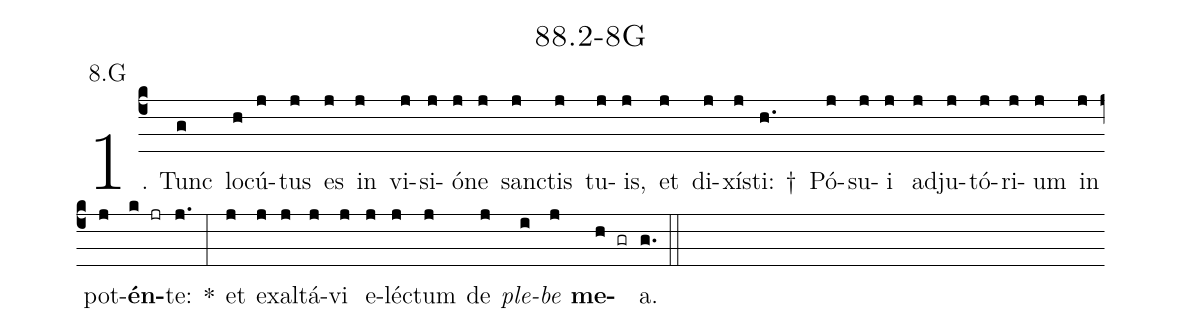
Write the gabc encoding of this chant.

name: 88.2-8G;
annotation: 8.G;
%%
(c4)1. Tunc(g) lo(h)cú(j)tus(j) es(j) in(j) vi(j)si(j)ó(j)ne(j) sanc(j)tis(j) tu(j)is,(j) et(j) di(j)xís(j)ti: †(h.) Pó(j)su(j)i(j) ad(j)ju(j)tó(j)ri(j)um(j) in(j) pot(j)<b>én</b>(k jr)te:(j.) *(:) et(j) ex(j)al(j)tá(j)vi(j) e(j)léc(j)tum(j) de(j) <i>ple</i>(i)<i>be</i>(j) <b>me</b>(h gr)a.(g.) (::)


%E(j) u(j) o(i) u(j) a(h) e.(g.) (::)
